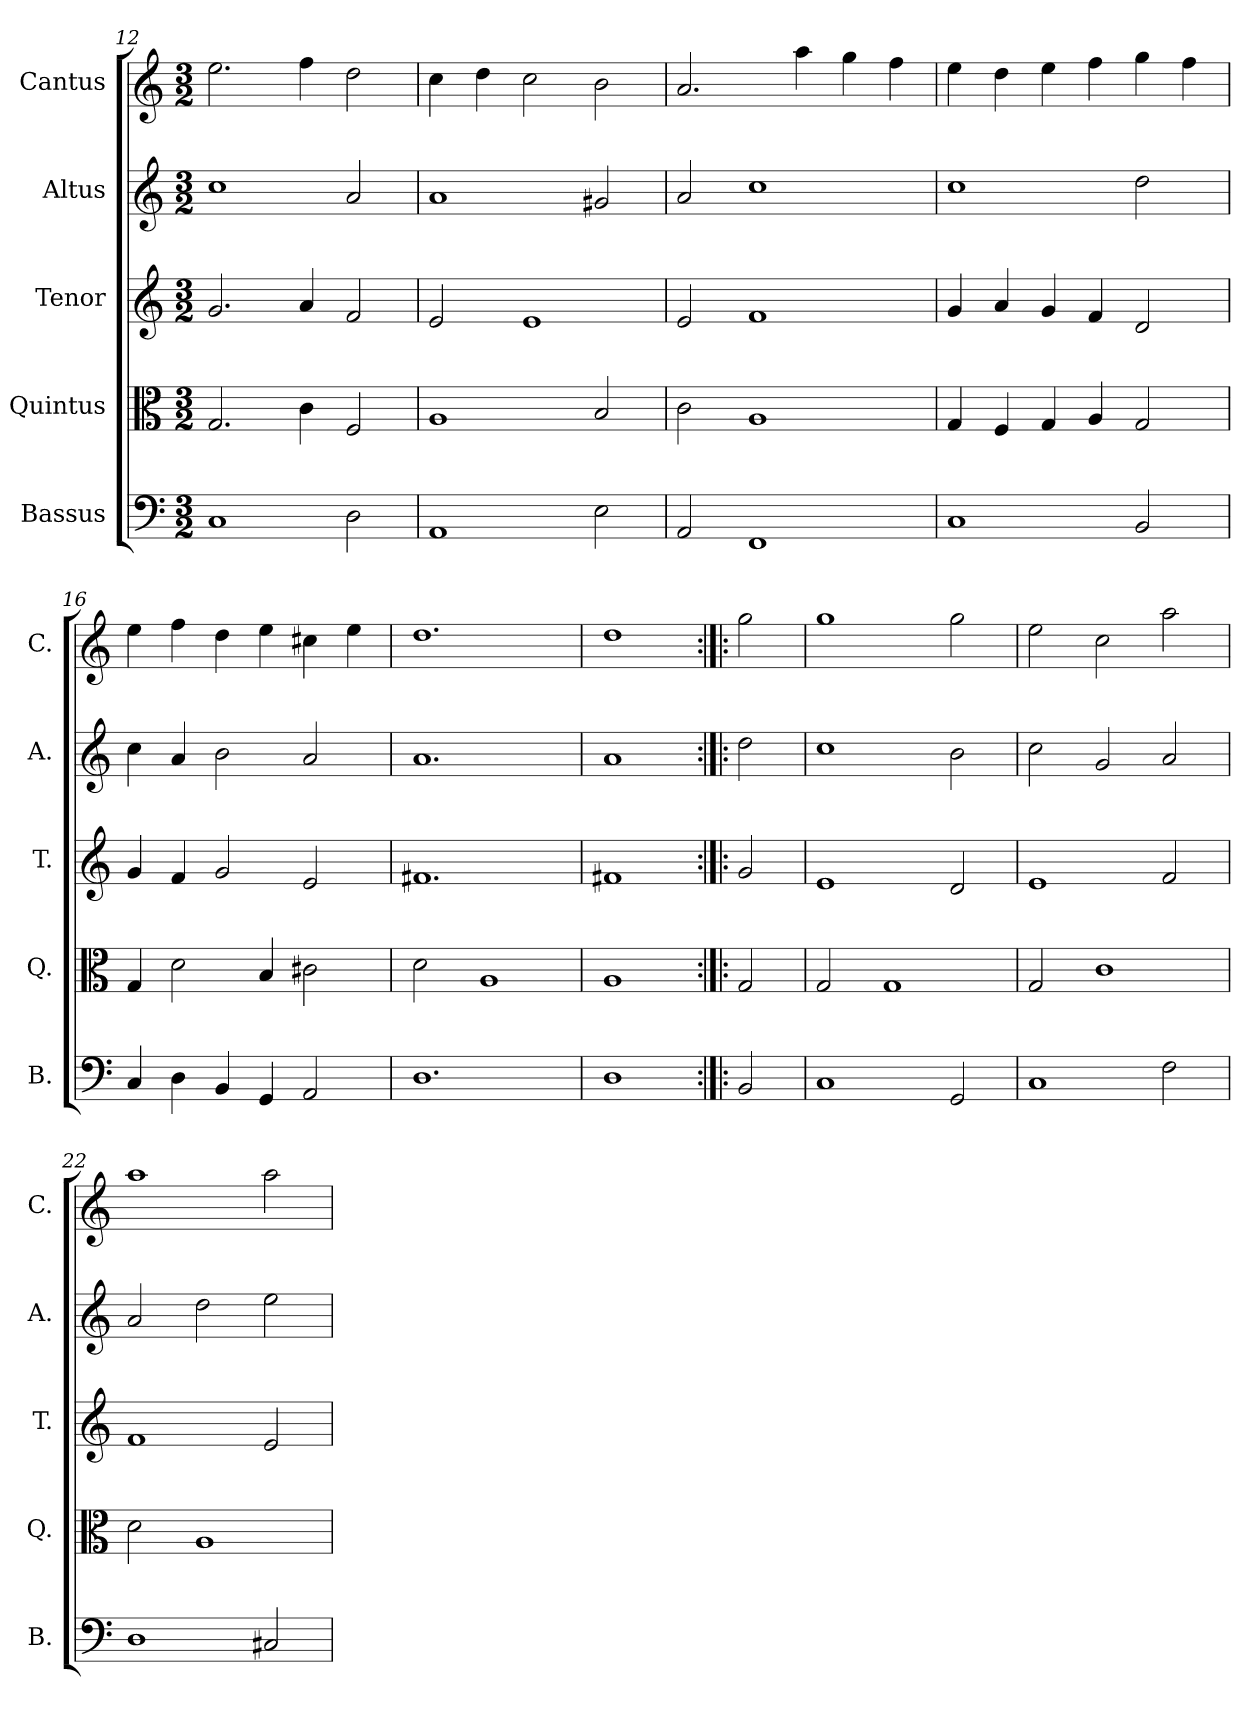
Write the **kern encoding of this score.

**kern	**kern	**kern	**kern	**kern
*part5	*part4	*part3	*part2	*part1
*staff5	*staff4	*staff3	*staff2	*staff1
*I"Bassus	*I"Quintus	*I"Tenor	*I"Altus	*I"Cantus
*I'B.	*I'Q.	*I'T.	*I'A.	*I'C.
*clefF4	*clefC3	*clefG2	*clefG2	*clefG2
*k[]	*k[]	*k[]	*k[]	*k[]
*M3/2	*M3/2	*M3/2	*M3/2	*M3/2
=12	=12	=12	=12	=12
1C	2.G/	2.g/	1cc	2.ee\
.	4c\	4a/	.	4ff\
2D\	2F/	2f/	2a/	2dd\
=13	=13	=13	=13	=13
1AA	1A	2e/	1a	4cc\
.	.	.	.	4dd\
.	.	1e	.	2cc\
2E\	2B/	.	2g#X/	2b\
!!LO:LB:g=z
=14	=14	=14	=14	=14
2AA/	2c\	2e/	2a/	2.a/
1FF	1A	1f	1cc	.
.	.	.	.	4aa\
.	.	.	.	4gg\
.	.	.	.	4ff\
=15	=15	=15	=15	=15
1C	4G/	4g/	1cc	4ee\
.	4F/	4a/	.	4dd\
.	4G/	4g/	.	4ee\
.	4A/	4f/	.	4ff\
2BB/	2G/	2d/	2dd\	4gg\
.	.	.	.	4ff\
=16	=16	=16	=16	=16
4C/	4G/	4g/	4cc\	4ee\
4D\	2d\	4f/	4a/	4ff\
4BB/	.	2g/	2b\	4dd\
4GG/	4B/	.	.	4ee\
2AA/	2c#X\	2e/	2a/	4cc#X\
.	.	.	.	4ee\
=17	=17	=17	=17	=17
1.D	2d\	1.f#X	1.a	1.dd
.	1A	.	.	.
=18	=18	=18	=18	=18
1D	1A	1f#X	1a	1dd
=19:|!|:	=19:|!|:	=19:|!|:	=19:|!|:	=19:|!|:
2BB/	2G/	2g/	2dd\	2gg\
=20	=20	=20	=20	=20
1C	2G/	1e	1cc	1gg
.	1G	.	.	.
2GG/	.	2d/	2b\	2gg\
!!LO:PB:g=z
=21	=21	=21	=21	=21
1C	2G/	1e	2cc\	2ee\
.	1c	.	2g/	2cc\
2F\	.	2f/	2a/	2aa\
=22	=22	=22	=22	=22
1D	2d\	1f	2a/	1aa
.	1A	.	2dd\	.
2C#X/	.	2e/	2ee\	2aa\
=	=	=	=	=
*-	*-	*-	*-	*-
